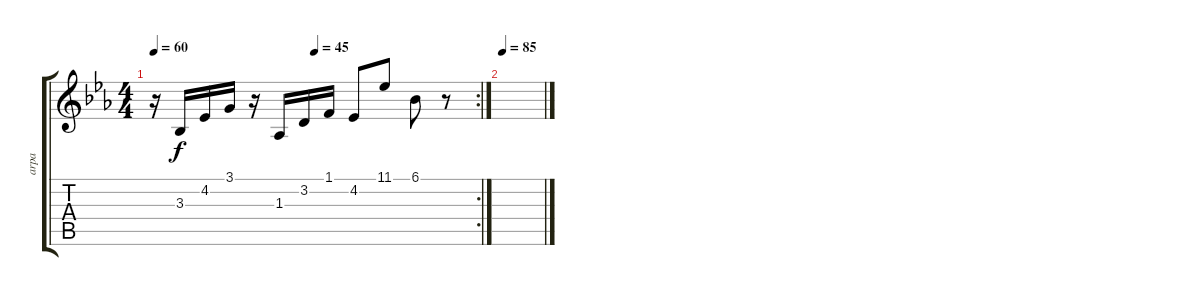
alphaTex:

\track ("arpa" "arpa") {instrument orchestralharp}
\staff {score tabs}
\tuning (E4 B3 G3 D3 A2 E2) {hide}
\rc 2
\ts (4 4)
\tempo 60
\tempo (45 0.5)
\clef g2
\ks eb
r.16{dy f} 3.3.16 4.2.16 3.1.16 r.16 1.3.16 3.2.16 1.1.16 4.2.8 11.1.8 6.1.8 r.8 |
\tempo 85
